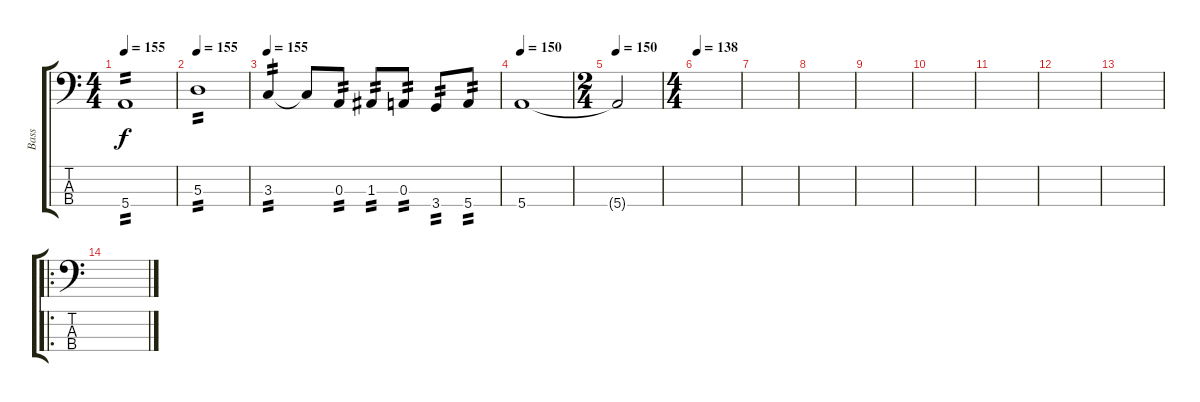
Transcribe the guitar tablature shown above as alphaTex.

\track ("Bass" "Bass") {instrument electricbassfinger}
\staff {score tabs}
\tuning (G2 D2 A1 E1) {hide}
\ts (4 4)
\tempo 155
\clef f4
\ks c
5.4.1{tp 2 dy f} |
\tempo 155
5.3.1{tp 2} |
\tempo 155
3.3.4{tp 2} 3.3{t}.8 0.3.8{tp 2} 1.3.8{tp 2} 0.3.8{tp 2} 3.4.8{tp 2} 5.4.8{tp 2} |
\tempo 150
5.4.1 |
\ts (2 4)
\tempo 150
5.4{t}.2 |
\ts (4 4)
\tempo 138
|
|
|
|
|
|
|
|
\ro
